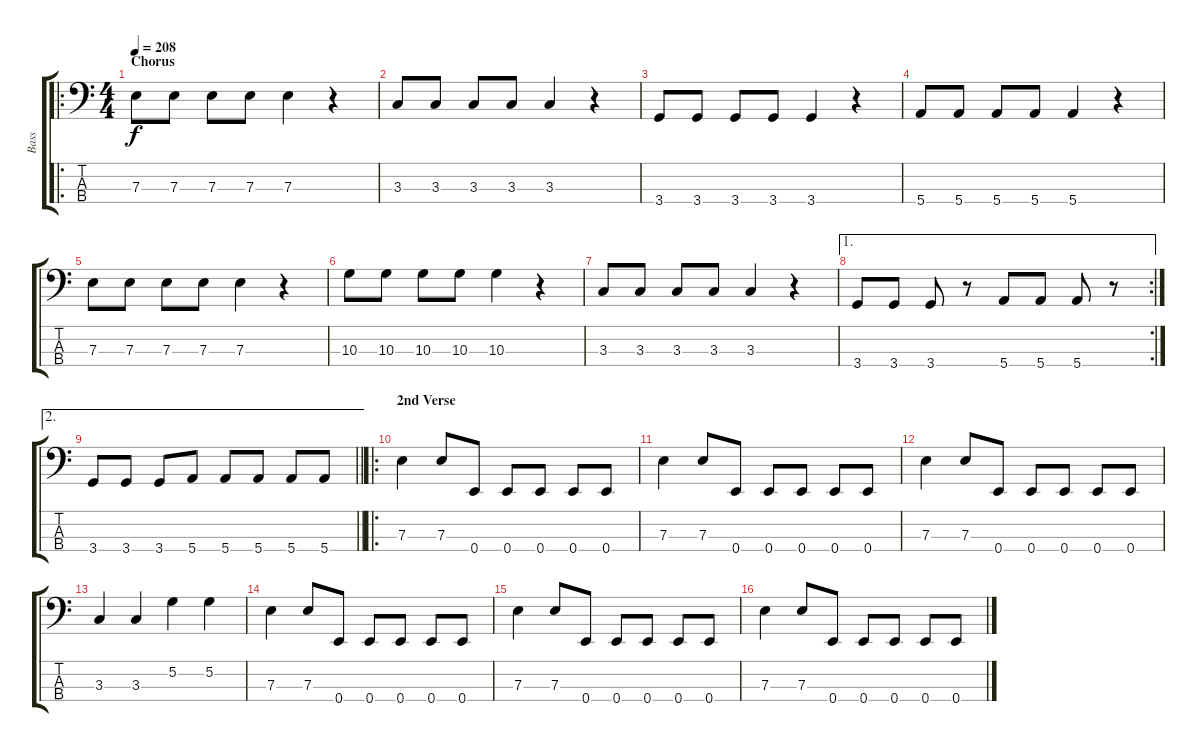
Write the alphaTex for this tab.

\track ("Bass" "Bass") {instrument electricbassfinger}
\staff {score tabs}
\tuning (G2 D2 A1 E1) {hide}
\ro
\ts (4 4)
\section ("" "Chorus")
\tempo 208
\clef f4
\ks c
7.3.8{dy f} 7.3.8 7.3.8 7.3.8 7.3.4 r.4 |
3.3.8 3.3.8 3.3.8 3.3.8 3.3.4 r.4 |
3.4.8 3.4.8 3.4.8 3.4.8 3.4.4 r.4 |
5.4.8 5.4.8 5.4.8 5.4.8 5.4.4 r.4 |
7.3.8 7.3.8 7.3.8 7.3.8 7.3.4 r.4 |
10.3.8 10.3.8 10.3.8 10.3.8 10.3.4 r.4 |
3.3.8 3.3.8 3.3.8 3.3.8 3.3.4 r.4 |
\ae 1
\rc 2
3.4.8 3.4.8 3.4.8 r.8 5.4.8 5.4.8 5.4.8 r.8 |
\ae 2
\barLineRight lightlight
3.4.8 3.4.8 3.4.8 5.4.8 5.4.8 5.4.8 5.4.8 5.4.8 |
\ro
\section ("" "2nd Verse")
7.3.4 7.3.8 0.4.8 0.4.8 0.4.8 0.4.8 0.4.8 |
7.3.4 7.3.8 0.4.8 0.4.8 0.4.8 0.4.8 0.4.8 |
7.3.4 7.3.8 0.4.8 0.4.8 0.4.8 0.4.8 0.4.8 |
3.3.4 3.3.4 5.2.4 5.2.4 |
7.3.4 7.3.8 0.4.8 0.4.8 0.4.8 0.4.8 0.4.8 |
7.3.4 7.3.8 0.4.8 0.4.8 0.4.8 0.4.8 0.4.8 |
7.3.4 7.3.8 0.4.8 0.4.8 0.4.8 0.4.8 0.4.8
